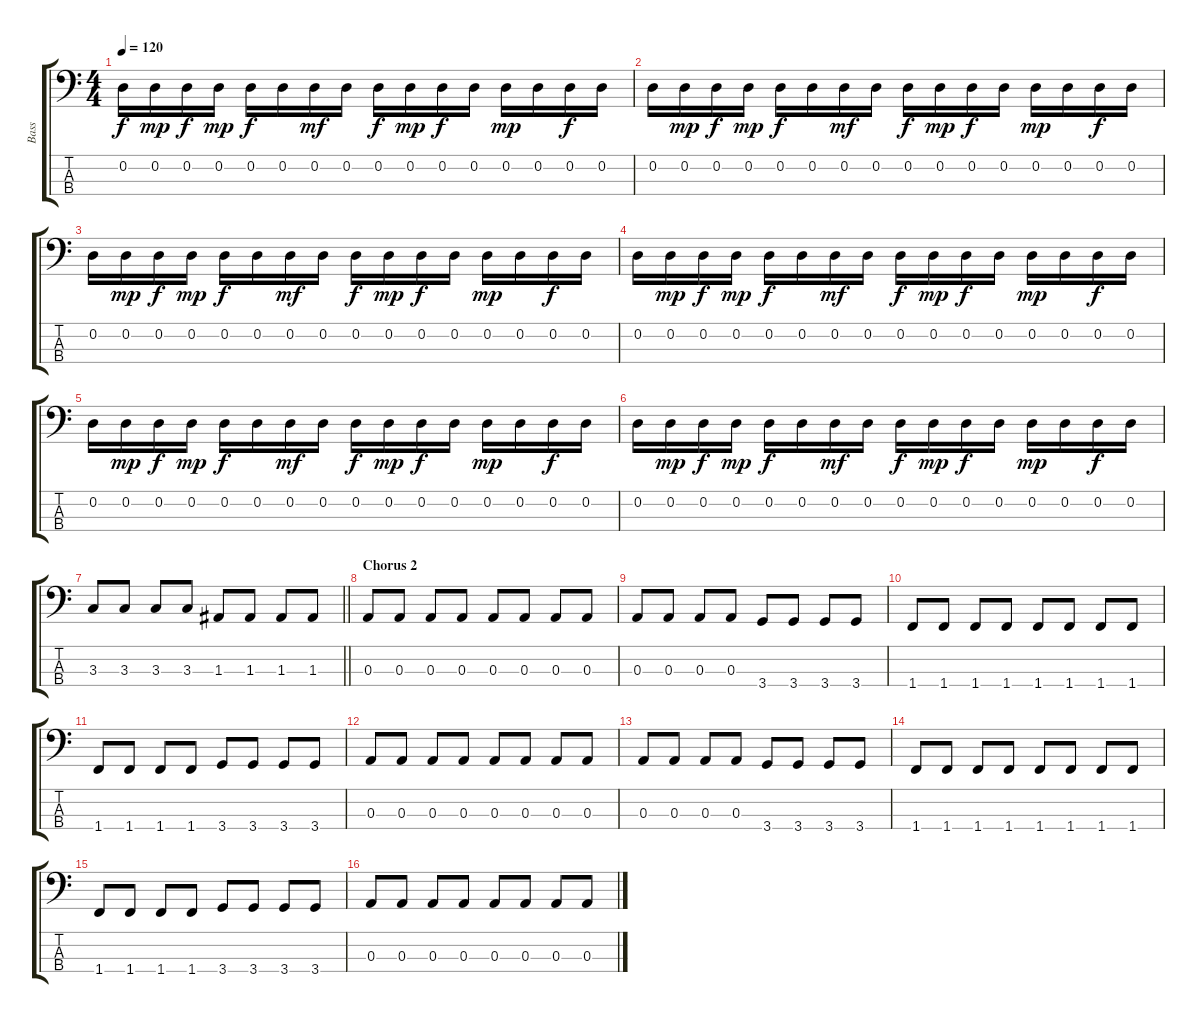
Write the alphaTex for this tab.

\track ("Bass" "Bass") {instrument electricbassfinger}
\staff {score tabs}
\tuning (G2 D2 A1 E1) {hide}
\ts (4 4)
\tempo 120
\clef f4
\ks c
0.2.16{dy f} 0.2.16{dy mp} 0.2.16{dy f} 0.2.16{dy mp} 0.2.16{dy f} 0.2.16 0.2.16{dy mf} 0.2.16 0.2.16{dy f} 0.2.16{dy mp} 0.2.16{dy f} 0.2.16 0.2.16{dy mp} 0.2.16 0.2.16{dy f} 0.2.16 |
0.2.16 0.2.16{dy mp} 0.2.16{dy f} 0.2.16{dy mp} 0.2.16{dy f} 0.2.16 0.2.16{dy mf} 0.2.16 0.2.16{dy f} 0.2.16{dy mp} 0.2.16{dy f} 0.2.16 0.2.16{dy mp} 0.2.16 0.2.16{dy f} 0.2.16 |
0.2.16 0.2.16{dy mp} 0.2.16{dy f} 0.2.16{dy mp} 0.2.16{dy f} 0.2.16 0.2.16{dy mf} 0.2.16 0.2.16{dy f} 0.2.16{dy mp} 0.2.16{dy f} 0.2.16 0.2.16{dy mp} 0.2.16 0.2.16{dy f} 0.2.16 |
0.2.16 0.2.16{dy mp} 0.2.16{dy f} 0.2.16{dy mp} 0.2.16{dy f} 0.2.16 0.2.16{dy mf} 0.2.16 0.2.16{dy f} 0.2.16{dy mp} 0.2.16{dy f} 0.2.16 0.2.16{dy mp} 0.2.16 0.2.16{dy f} 0.2.16 |
0.2.16 0.2.16{dy mp} 0.2.16{dy f} 0.2.16{dy mp} 0.2.16{dy f} 0.2.16 0.2.16{dy mf} 0.2.16 0.2.16{dy f} 0.2.16{dy mp} 0.2.16{dy f} 0.2.16 0.2.16{dy mp} 0.2.16 0.2.16{dy f} 0.2.16 |
0.2.16 0.2.16{dy mp} 0.2.16{dy f} 0.2.16{dy mp} 0.2.16{dy f} 0.2.16 0.2.16{dy mf} 0.2.16 0.2.16{dy f} 0.2.16{dy mp} 0.2.16{dy f} 0.2.16 0.2.16{dy mp} 0.2.16 0.2.16{dy f} 0.2.16 |
\barLineRight lightlight
3.3.8 3.3.8 3.3.8 3.3.8 1.3.8 1.3.8 1.3.8 1.3.8 |
\section ("" "Chorus 2")
0.3.8 0.3.8 0.3.8 0.3.8 0.3.8 0.3.8 0.3.8 0.3.8 |
0.3.8 0.3.8 0.3.8 0.3.8 3.4.8 3.4.8 3.4.8 3.4.8 |
1.4.8 1.4.8 1.4.8 1.4.8 1.4.8 1.4.8 1.4.8 1.4.8 |
1.4.8 1.4.8 1.4.8 1.4.8 3.4.8 3.4.8 3.4.8 3.4.8 |
0.3.8 0.3.8 0.3.8 0.3.8 0.3.8 0.3.8 0.3.8 0.3.8 |
0.3.8 0.3.8 0.3.8 0.3.8 3.4.8 3.4.8 3.4.8 3.4.8 |
1.4.8 1.4.8 1.4.8 1.4.8 1.4.8 1.4.8 1.4.8 1.4.8 |
1.4.8 1.4.8 1.4.8 1.4.8 3.4.8 3.4.8 3.4.8 3.4.8 |
0.3.8 0.3.8 0.3.8 0.3.8 0.3.8 0.3.8 0.3.8 0.3.8
